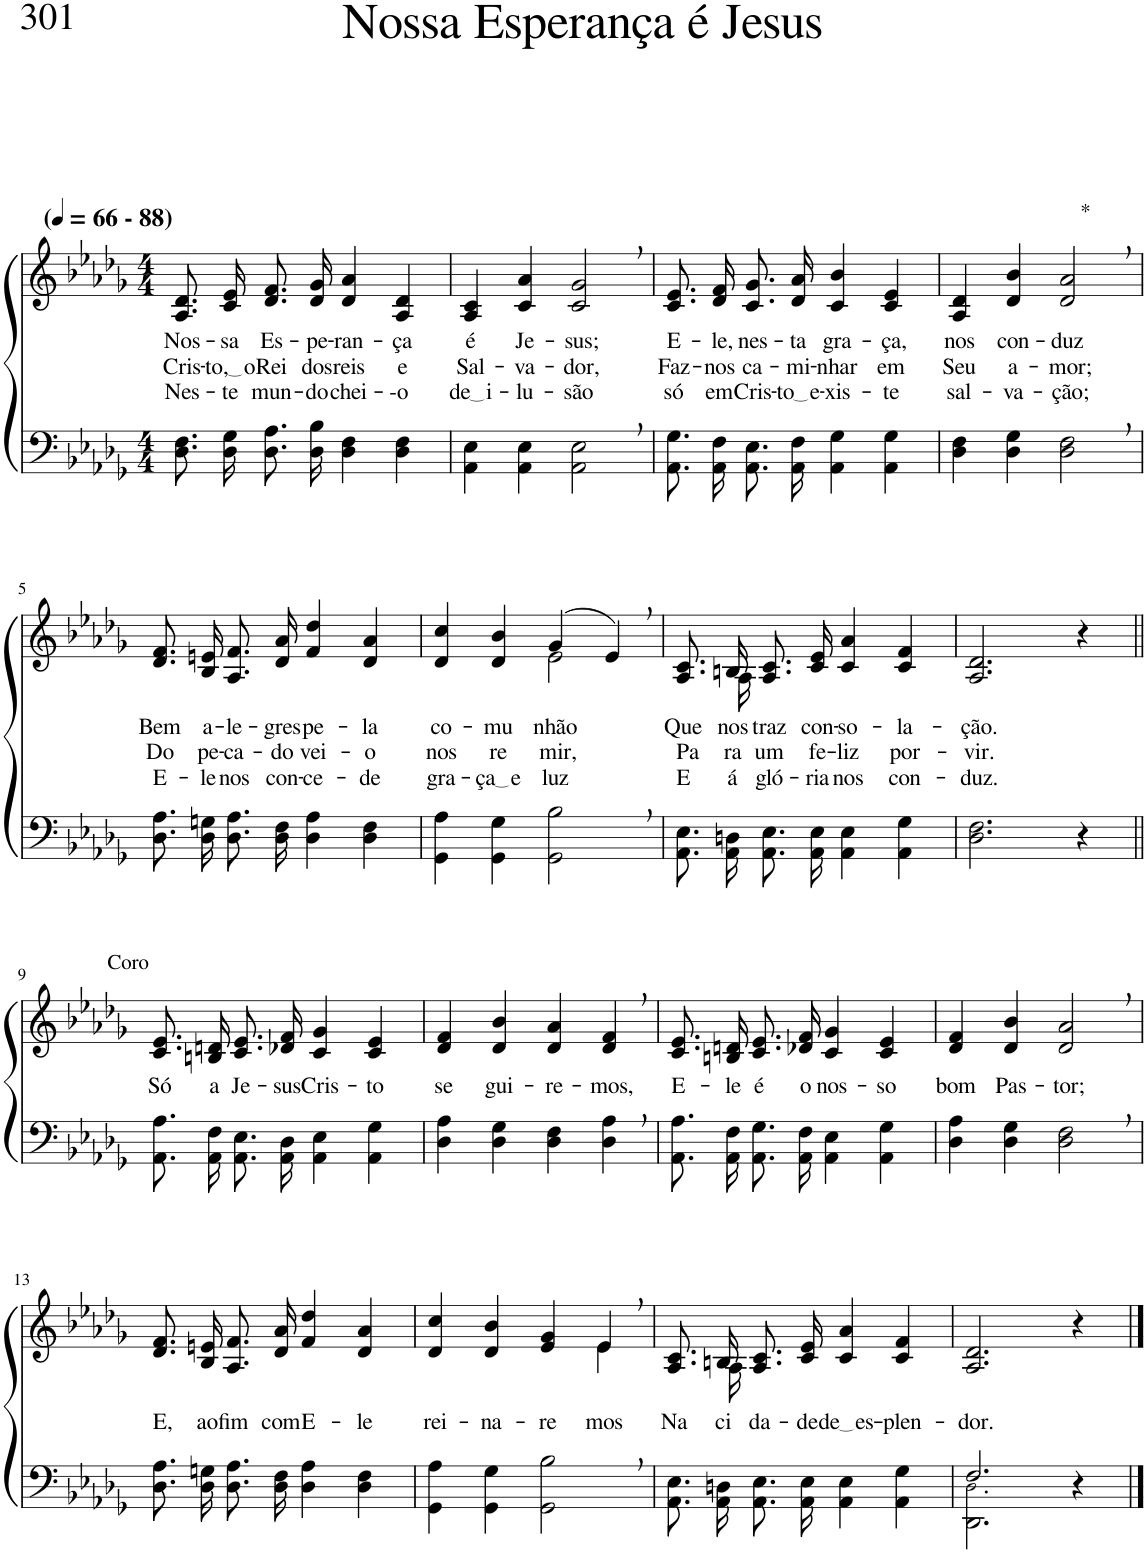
**kern	**kern	**text	**text	**text
*part2	*part1	*part1	*part1	*part1
*staff2	*staff1	*staff1	*staff1	*staff1
*I"Parte III e IV	*I"Parte I e II	*	*	*
*clefF4	*clefG2	*	*	*
*Trd-1c-2	*Trd-1c-2	*	*	*
*k[b-e-a-d-g-]	*k[b-e-a-d-g-]	*	*	*
*M4/4	*M4/4	*	*	*
*MM66	*MM66	*	*	*
=1	=1	=1	=1	=1
!	!LO:TX:a:B:t=(	!	!	!
!	!LO:TX:a:B:t=- 88)	!	!	!
!	!	!LO:LY:b	!LO:LY:b	!LO:LY:b
8.D-\ 8.F\L	8.A-/ 8.d-/L	Nos-	Cris-	Nes-
!	!	!LO:LY:b	!LO:LY:b	!LO:LY:b
16D-\ 16G-\Jk	16c/ 16e-/Jk	-sa	to, o	-te
!	!	!LO:LY:b	!LO:LY:b	!LO:LY:b
8.D-\ 8.A-\L	8.d-/ 8.f/L	Es-	Rei	mun-
!	!	!LO:LY:b	!LO:LY:b	!LO:LY:b
16D-\ 16B-\Jk	16d-/ 16g-/Jk	-pe-	dos	-do
!	!	!LO:LY:b	!LO:LY:b	!LO:LY:b
4D-\ 4F\	4d-/ 4a-/	-ran-	reis	chei-
!	!	!LO:LY:b	!LO:LY:b	!LO:LY:b
4D-\ 4F\	4A-/ 4d-/	-ça	e	--o
=2	=2	=2	=2	=2
!	!	!LO:LY:b	!LO:LY:b	!LO:LY:b
4AA-\ 4E-\	4A-/ 4c/	é	Sal-	de i
!	!	!LO:LY:b	!LO:LY:b	!LO:LY:b
4AA-\ 4E-\	4c/ 4a-/	Je-	-va-	-lu-
!	!	!LO:LY:b	!LO:LY:b	!LO:LY:b
2AA-\, 2E-\,	2c/, 2g-/,	-sus;	-dor,	-são
=3	=3	=3	=3	=3
!	!	!LO:LY:b	!LO:LY:b	!LO:LY:b
8.AA-/ 8.G-/L	8.c/ 8.e-/L	E-	Faz-	só
!	!	!LO:LY:b	!LO:LY:b	!LO:LY:b
16AA-/ 16F/Jk	16d-/ 16f/Jk	-le,	-nos	em
!	!	!LO:LY:b	!LO:LY:b	!LO:LY:b
8.AA-/ 8.E-/L	8.c/ 8.g-/L	nes-	ca-	Cris-
!	!	!LO:LY:b	!LO:LY:b	!LO:LY:b
16AA-/ 16F/Jk	16d-/ 16a-/Jk	-ta	-mi-	to e
!	!	!LO:LY:b	!LO:LY:b	!LO:LY:b
4AA-\ 4G-\	4c/ 4b-/	gra-	-nhar	-xis-
!	!	!LO:LY:b	!LO:LY:b	!LO:LY:b
4AA-\ 4G-\	4c/ 4e-/	-ça,	em	-te
=4	=4	=4	=4	=4
!	!	!LO:LY:b	!LO:LY:b	!LO:LY:b
4D-\ 4F\	4A-/ 4d-/	nos	Seu	sal-
!	!	!LO:LY:b	!LO:LY:b	!LO:LY:b
4D-\ 4G-\	4d-/ 4b-/	con-	a-	-va-
!	!LO:TX:a:t=*	!	!	!
!	!	!LO:LY:b	!LO:LY:b	!LO:LY:b
2D-\, 2F\,	2d-/, 2a-/,	-duz	-mor;	-ção;
!!LO:LB:g=z
=5	=5	=5	=5	=5
!	!	!LO:LY:b	!LO:LY:b	!LO:LY:b
8.D-\ 8.A-\L	8.d-/ 8.f/L	Bem	Do	E-
!	!	!LO:LY:b	!LO:LY:b	!LO:LY:b
16D-\ 16Gn\Jk	16B-/ 16en/Jk	a-	pe-	-le
!	!	!LO:LY:b	!LO:LY:b	!LO:LY:b
8.D-\ 8.A-\L	8.A-/ 8.f/L	-le-	-ca-	nos
!	!	!LO:LY:b	!LO:LY:b	!LO:LY:b
16D-\ 16F\Jk	16d-/ 16a-/Jk	-gres	-do	con-
!	!	!LO:LY:b	!LO:LY:b	!LO:LY:b
4D-\ 4A-\	4f/ 4dd-/	pe-	vei-	-ce-
!	!	!LO:LY:b	!LO:LY:b	!LO:LY:b
4D-\ 4F\	4d-/ 4a-/	-la	-o	-de
=6	=6	=6	=6	=6
!	!	!LO:LY:b	!LO:LY:b	!LO:LY:b
*	*^	*	*	*
4GG-\ 4A-\	4d-/ 4cc/	2ryy	co-	nos	gra-
!	!	!	!LO:LY:b	!LO:LY:b	!LO:LY:b
4GG-\ 4G-\	4d-/ 4b-/	.	-mu-	re-	ça e
!	!	!	!LO:LY:b	!LO:LY:b	!LO:LY:b
2GG-\, 2B-\,	(4g-/	2e-\	-nhão	-mir,	luz
.	4e-,/)	.	.	.	.
=7	=7	=7	=7	=7	=7
!	!	!	!LO:LY:b	!LO:LY:b	!LO:LY:b
8.AA-/ 8.E-/L	8.A-/ 8.c/L	8.ryy	Que	Pa-	E
!	!	!	!LO:LY:b	!LO:LY:b	!LO:LY:b
16AA-/ 16Dn/Jk	16Bn/Jk	16A-\	nos	-ra	á
!	!	!	!LO:LY:b	!LO:LY:b	!LO:LY:b
8.AA-/ 8.E-/L	8.A-/ 8.c/L	2.ryy	traz	um	gló-
!	!	!	!LO:LY:b	!LO:LY:b	!LO:LY:b
16AA-/ 16E-/Jk	16c/ 16e-/Jk	.	con-	fe-	-ria
!	!	!	!LO:LY:b	!LO:LY:b	!LO:LY:b
4AA-\ 4E-\	4c/ 4a-/	.	-so-	-liz	nos
!	!	!	!LO:LY:b	!LO:LY:b	!LO:LY:b
4AA-\ 4G-\	4c/ 4f/	.	-la-	por-	con-
*	*v	*v	*	*	*
=8	=8	=8	=8	=8
!	!	!LO:LY:b	!LO:LY:b	!LO:LY:b
2.D-\ 2.F\	2.A-/ 2.d-/	-ção.	-vir.	-duz.
4r	4r	.	.	.
!!LO:LB:g=z
=9||	=9||	=9||	=9||	=9||
!	!LO:TX:a:t=Coro	!	!	!
!	!	!LO:LY:b	!	!
8.AA-/ 8.A-/L	8.c/ 8.e-/L	Só	.	.
!	!	!LO:LY:b	!	!
16AA-/ 16F/Jk	16Bn/ 16dn/Jk	a	.	.
!	!	!LO:LY:b	!	!
8.AA-/ 8.E-/L	8.c/ 8.e-/L	Je-	.	.
!	!	!LO:LY:b	!	!
16AA-/ 16D-/Jk	16d-X/ 16f/Jk	-sus	.	.
!	!	!LO:LY:b	!	!
4AA-\ 4E-\	4c/ 4g-/	Cris-	.	.
!	!	!LO:LY:b	!	!
4AA-\ 4G-\	4c/ 4e-/	-to	.	.
=10	=10	=10	=10	=10
!	!	!LO:LY:b	!	!
4D-\ 4A-\	4d-/ 4f/	se	.	.
!	!	!LO:LY:b	!	!
4D-\ 4G-\	4d-/ 4b-/	gui-	.	.
!	!	!LO:LY:b	!	!
4D-\ 4F\	4d-/ 4a-/	-re-	.	.
!	!	!LO:LY:b	!	!
4D-\, 4A-\,	4d-/, 4f/,	-mos,	.	.
=11	=11	=11	=11	=11
!	!	!LO:LY:b	!	!
8.AA-/ 8.A-/L	8.c/ 8.e-/L	E-	.	.
!	!	!LO:LY:b	!	!
16AA-/ 16F/Jk	16Bn/ 16dn/Jk	-le	.	.
!	!	!LO:LY:b	!	!
8.AA-/ 8.G-/L	8.c/ 8.e-/L	é	.	.
!	!	!LO:LY:b	!	!
16AA-/ 16F/Jk	16d-X/ 16f/Jk	o	.	.
!	!	!LO:LY:b	!	!
4AA-\ 4E-\	4c/ 4g-/	nos-	.	.
!	!	!LO:LY:b	!	!
4AA-\ 4G-\	4c/ 4e-/	-so	.	.
=12	=12	=12	=12	=12
!	!	!LO:LY:b	!	!
4D-\ 4A-\	4d-/ 4f/	bom	.	.
!	!	!LO:LY:b	!	!
4D-\ 4G-\	4d-/ 4b-/	Pas-	.	.
!	!	!LO:LY:b	!	!
2D-\, 2F\,	2d-/, 2a-/,	-tor;	.	.
!!LO:LB:g=z
=13	=13	=13	=13	=13
!	!	!LO:LY:b	!	!
8.D-\ 8.A-\L	8.d-/ 8.f/L	E,	.	.
!	!	!LO:LY:b	!	!
16D-\ 16Gn\Jk	16B-/ 16en/Jk	ao	.	.
!	!	!LO:LY:b	!	!
8.D-\ 8.A-\L	8.A-/ 8.f/L	fim	.	.
!	!	!LO:LY:b	!	!
16D-\ 16F\Jk	16d-/ 16a-/Jk	com	.	.
!	!	!LO:LY:b	!	!
4D-\ 4A-\	4f/ 4dd-/	E-	.	.
!	!	!LO:LY:b	!	!
4D-\ 4F\	4d-/ 4a-/	-le	.	.
=14	=14	=14	=14	=14
!	!	!LO:LY:b	!	!
*	*^	*	*	*
4GG-\ 4A-\	4d-/ 4cc/	2.ryy	rei-	.	.
!	!	!	!LO:LY:b	!	!
4GG-\ 4G-\	4d-/ 4b-/	.	-na-	.	.
!	!	!	!LO:LY:b	!	!
2GG-\, 2B-\,	4e-/ 4g-/	.	-re-	.	.
!	!	!	!LO:LY:b	!	!
.	4e-,/	4e-\	-mos	.	.
=15	=15	=15	=15	=15	=15
!	!	!	!LO:LY:b	!	!
8.AA-/ 8.E-/L	8.A-/ 8.c/L	8.ryy	Na	.	.
!	!	!	!LO:LY:b	!	!
16AA-/ 16Dn/Jk	16Bn/Jk	16A-\	ci-	.	.
!	!	!	!LO:LY:b	!	!
8.AA-/ 8.E-/L	8.A-/ 8.c/L	2.ryy	-da-	.	.
!	!	!	!LO:LY:b	!	!
16AA-/ 16E-/Jk	16c/ 16e-/Jk	.	-de	.	.
!	!	!	!LO:LY:b	!	!
4AA-\ 4E-\	4c/ 4a-/	.	de es	.	.
!	!	!	!LO:LY:b	!	!
4AA-\ 4G-\	4c/ 4f/	.	-plen-	.	.
*	*v	*v	*	*	*
=16	=16	=16	=16	=16
*^	*	*	*	*
!	!	!	!LO:LY:b	!	!
2.F/	2.DD-\ 2.D-!\	2.A-/ 2.d-/	-dor.	.	.
4r	4ryy	4r	.	.	.
*v	*v	*	*	*	*
==	==	==	==	==
*-	*-	*-	*-	*-
